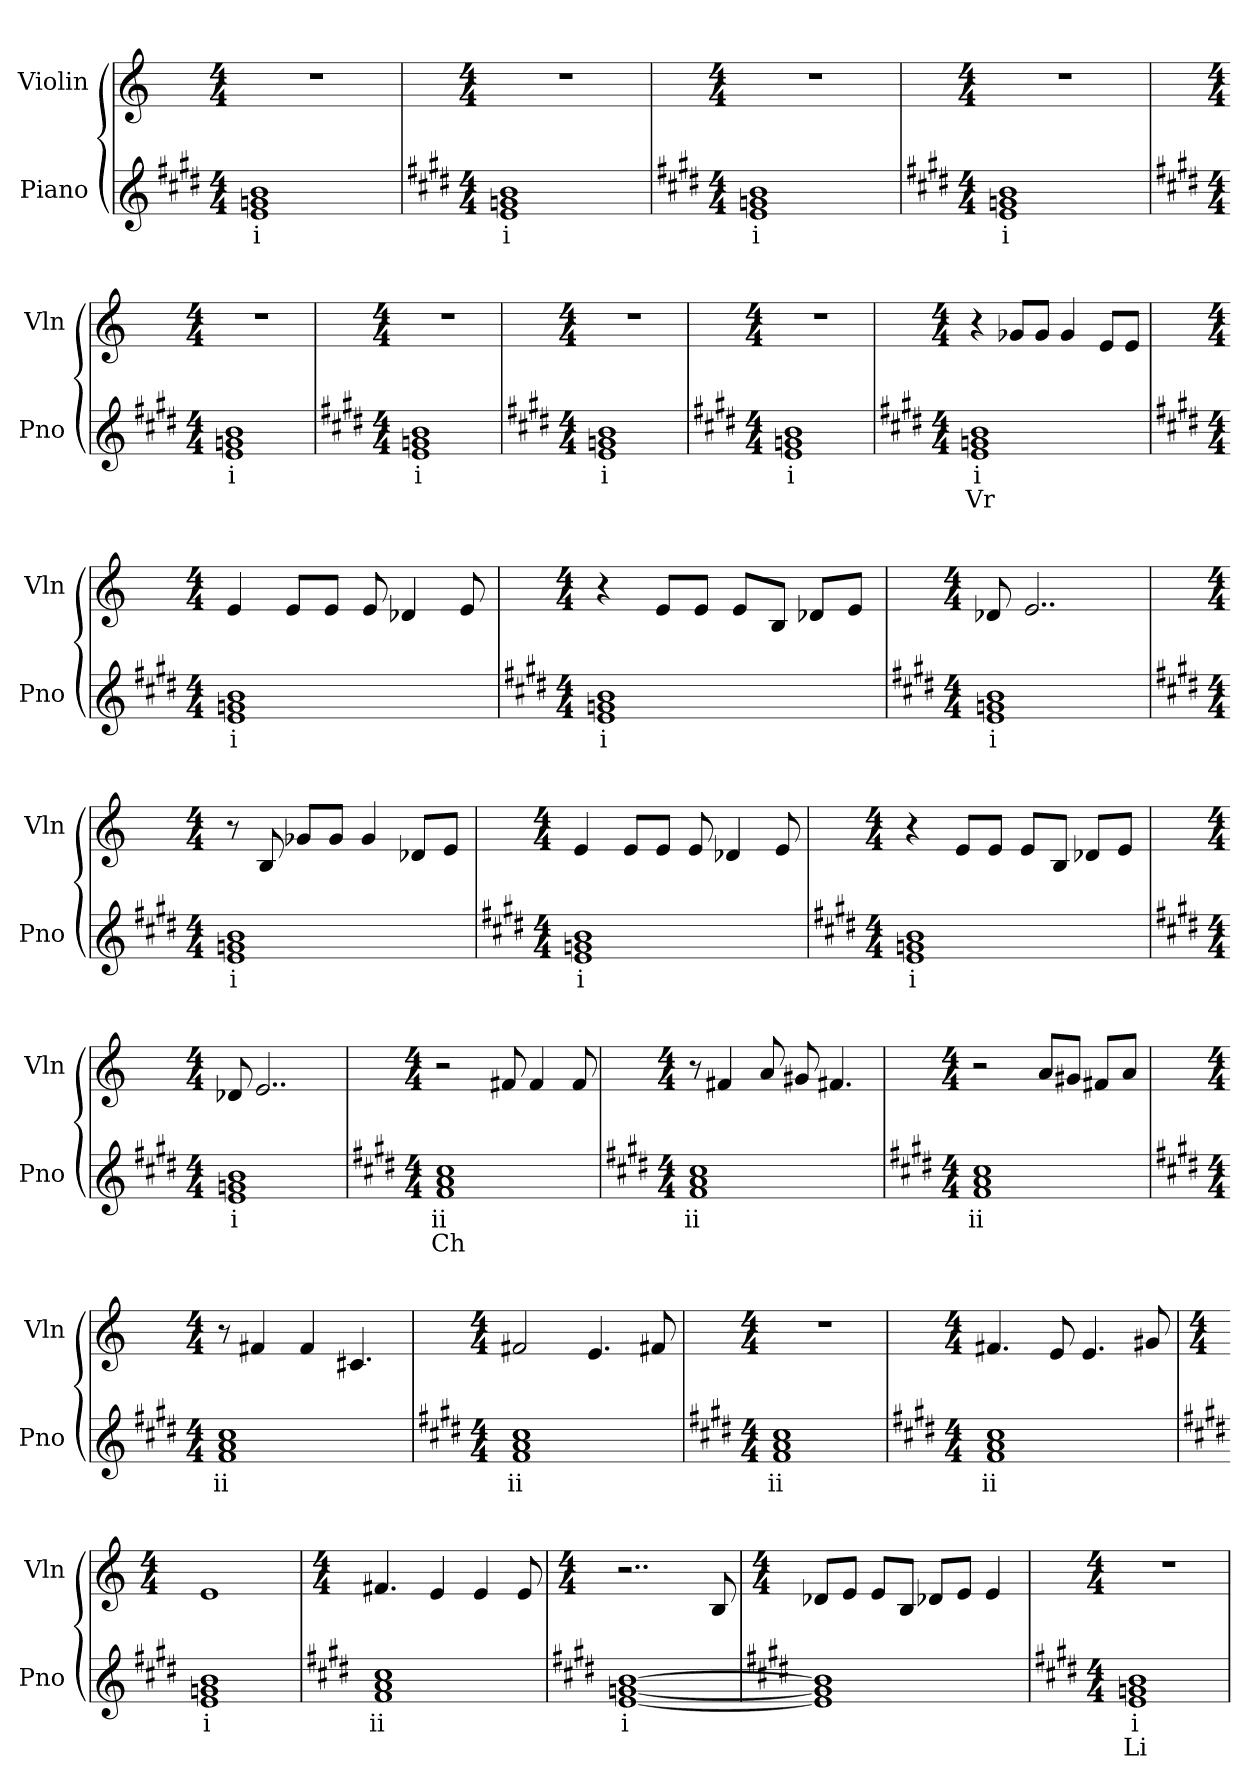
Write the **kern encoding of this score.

**kern	**text	**text	**kern
*part2	*part2	*part2	*part1
*staff2	*staff2	*staff2	*staff1
*I"Piano	*	*	*I"Violin
*I'Pno	*	*	*I'Vln
*k[f#c#g#d#]	*	*	*
*E:	*	*	*
*M4/4	*	*	*M4/4
=	=	=	=
1e 1gn 1b	i	.	1r
=	=	=	=
*k[f#c#g#d#]	*	*	*
*E:	*	*	*
*M4/4	*	*	*M4/4
1e 1gn 1b	i	.	1r
=	=	=	=
*k[f#c#g#d#]	*	*	*
*E:	*	*	*
*M4/4	*	*	*M4/4
1e 1gn 1b	i	.	1r
=	=	=	=
*k[f#c#g#d#]	*	*	*
*E:	*	*	*
*M4/4	*	*	*M4/4
1e 1gn 1b	i	.	1r
=	=	=	=
*k[f#c#g#d#]	*	*	*
*E:	*	*	*
*M4/4	*	*	*M4/4
1e 1gn 1b	i	.	1r
=	=	=	=
*k[f#c#g#d#]	*	*	*
*E:	*	*	*
*M4/4	*	*	*M4/4
1e 1gn 1b	i	.	1r
=	=	=	=
*k[f#c#g#d#]	*	*	*
*E:	*	*	*
*M4/4	*	*	*M4/4
1e 1gn 1b	i	.	1r
=	=	=	=
*k[f#c#g#d#]	*	*	*
*E:	*	*	*
*M4/4	*	*	*M4/4
1e 1gn 1b	i	.	1r
=	=	=	=
*k[f#c#g#d#]	*	*	*
*E:	*	*	*
*M4/4	*	*	*M4/4
1e 1gn 1b	i	Vr	4r
.	.	.	8g-XL
.	.	.	8g-J
.	.	.	4g-
.	.	.	8eL
.	.	.	8eJ
=	=	=	=
*k[f#c#g#d#]	*	*	*
*E:	*	*	*
*M4/4	*	*	*M4/4
1e 1gn 1b	i	.	4e
.	.	.	8eL
.	.	.	8eJ
.	.	.	8e
.	.	.	4d-X
.	.	.	8e
=	=	=	=
*k[f#c#g#d#]	*	*	*
*E:	*	*	*
*M4/4	*	*	*M4/4
1e 1gn 1b	i	.	4r
.	.	.	8eL
.	.	.	8eJ
.	.	.	8eL
.	.	.	8BJ
.	.	.	8d-XL
.	.	.	8eJ
=	=	=	=
*k[f#c#g#d#]	*	*	*
*E:	*	*	*
*M4/4	*	*	*M4/4
1e 1gn 1b	i	.	8d-X
.	.	.	2..e
=	=	=	=
*k[f#c#g#d#]	*	*	*
*E:	*	*	*
*M4/4	*	*	*M4/4
1e 1gn 1b	i	.	8r
.	.	.	8B
.	.	.	8g-XL
.	.	.	8g-J
.	.	.	4g-
.	.	.	8d-XL
.	.	.	8eJ
=	=	=	=
*k[f#c#g#d#]	*	*	*
*E:	*	*	*
*M4/4	*	*	*M4/4
1e 1gn 1b	i	.	4e
.	.	.	8eL
.	.	.	8eJ
.	.	.	8e
.	.	.	4d-X
.	.	.	8e
=	=	=	=
*k[f#c#g#d#]	*	*	*
*E:	*	*	*
*M4/4	*	*	*M4/4
1e 1gn 1b	i	.	4r
.	.	.	8eL
.	.	.	8eJ
.	.	.	8eL
.	.	.	8BJ
.	.	.	8d-XL
.	.	.	8eJ
=	=	=	=
*k[f#c#g#d#]	*	*	*
*E:	*	*	*
*M4/4	*	*	*M4/4
1e 1gn 1b	i	.	8d-X
.	.	.	2..e
=	=	=	=
*k[f#c#g#d#]	*	*	*
*E:	*	*	*
*M4/4	*	*	*M4/4
1f# 1a 1cc#	ii	Ch	2r
.	.	.	8f#X
.	.	.	4f#
.	.	.	8f#
=	=	=	=
*k[f#c#g#d#]	*	*	*
*E:	*	*	*
*M4/4	*	*	*M4/4
1f# 1a 1cc#	ii	.	8r
.	.	.	4f#X
.	.	.	8a
.	.	.	8g#X
.	.	.	4.f#X
=	=	=	=
*k[f#c#g#d#]	*	*	*
*E:	*	*	*
*M4/4	*	*	*M4/4
1f# 1a 1cc#	ii	.	2r
.	.	.	8aL
.	.	.	8g#XJ
.	.	.	8f#XL
.	.	.	8aJ
=	=	=	=
*k[f#c#g#d#]	*	*	*
*E:	*	*	*
*M4/4	*	*	*M4/4
1f# 1a 1cc#	ii	.	8r
.	.	.	4f#X
.	.	.	4f#
.	.	.	4.c#X
=	=	=	=
*k[f#c#g#d#]	*	*	*
*E:	*	*	*
*M4/4	*	*	*M4/4
1f# 1a 1cc#	ii	.	2f#X
.	.	.	4.e
.	.	.	8f#X
=	=	=	=
*k[f#c#g#d#]	*	*	*
*E:	*	*	*
*M4/4	*	*	*M4/4
1f# 1a 1cc#	ii	.	1r
=	=	=	=
*k[f#c#g#d#]	*	*	*
*E:	*	*	*
*M4/4	*	*	*M4/4
1f# 1a 1cc#	ii	.	4.f#X
.	.	.	8e
.	.	.	4.e
.	.	.	8g#X
=	=	=	=
*k[f#c#g#d#]	*	*	*
*E:	*	*	*
*	*	*	*M4/4
1e 1gn 1b	i	.	1e
=	=	=	=
*k[f#c#g#d#]	*	*	*
*E:	*	*	*
*	*	*	*M4/4
1f# 1a 1cc#	ii	.	4.f#X
.	.	.	4e
.	.	.	4e
.	.	.	8e
=	=	=	=
*k[f#c#g#d#]	*	*	*
*E:	*	*	*
*	*	*	*M4/4
[1e [1gn [1b	i	.	2..r
.	.	.	8B
=	=	=	=
*k[f#c#g#d#]	*	*	*
*E:	*	*	*
*	*	*	*M4/4
1e] 1gn] 1b]	.	.	8d-XL
.	.	.	8eJ
.	.	.	8eL
.	.	.	8BJ
.	.	.	8d-XL
.	.	.	8eJ
.	.	.	4e
=	=	=	=
*k[f#c#g#d#]	*	*	*
*E:	*	*	*
*M4/4	*	*	*M4/4
1e 1gn 1b	i	Li	1r
=	=	=	=
*-	*-	*-	*-
